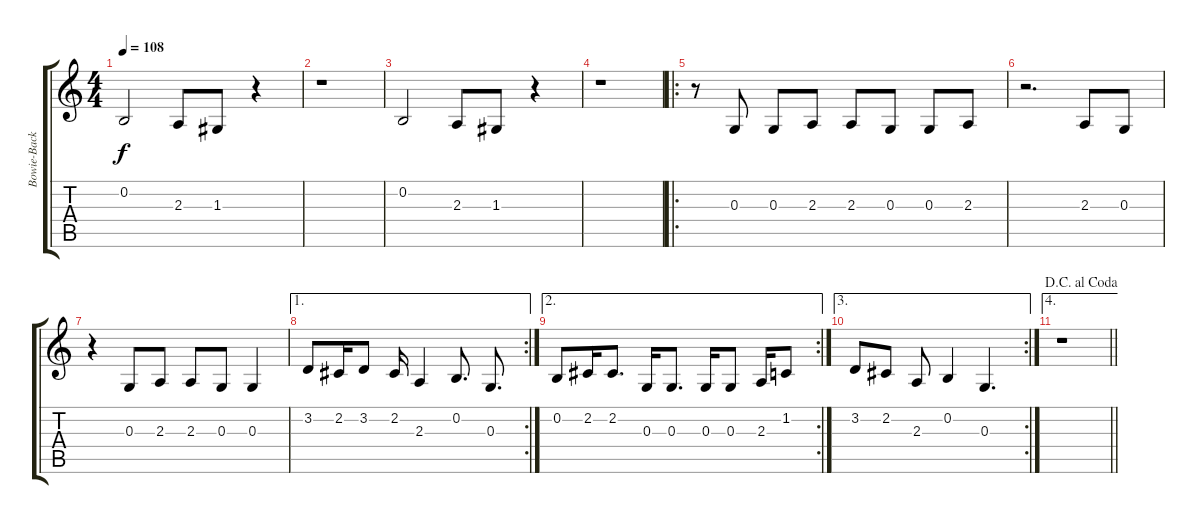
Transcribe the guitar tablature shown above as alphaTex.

\track ("Bowie-Backing Vocals" "Bowie-Back") {instrument fx3crystal}
\staff {score tabs}
\tuning (E4 B3 G3 D3 A2 E2) {hide}
\ts (4 4)
\tempo 108
\clef g2
\ks c
0.2.2{dy f} 2.3.8 1.3.8 r.4 |
r.1 |
0.2.2 2.3.8 1.3.8 r.4 |
r.1 |
\ro
r.8 0.3.8 0.3.8 2.3.8 2.3.8 0.3.8 0.3.8 2.3.8 |
r.2{d} 2.3.8 0.3.8 |
r.4 0.3.8 2.3.8 2.3.8 0.3.8 0.3.4 |
\ae 1
\rc 2
3.2.8 2.2.16 3.2.8 2.2.16 2.3.4 0.2.8{d} 0.3.8{d} |
\ae 2
\rc 2
0.2.8 2.2.16 2.2.8{d} 0.3.16 0.3.8{d} 0.3.16 0.3.8 2.3.16 1.2.8 |
\ae 3
\rc 2
3.2.8 2.2.8 2.3.8 0.2.4 0.3.4{d} |
\ae 4
\jump dacapoalcoda
\barLineRight lightlight
r.1
